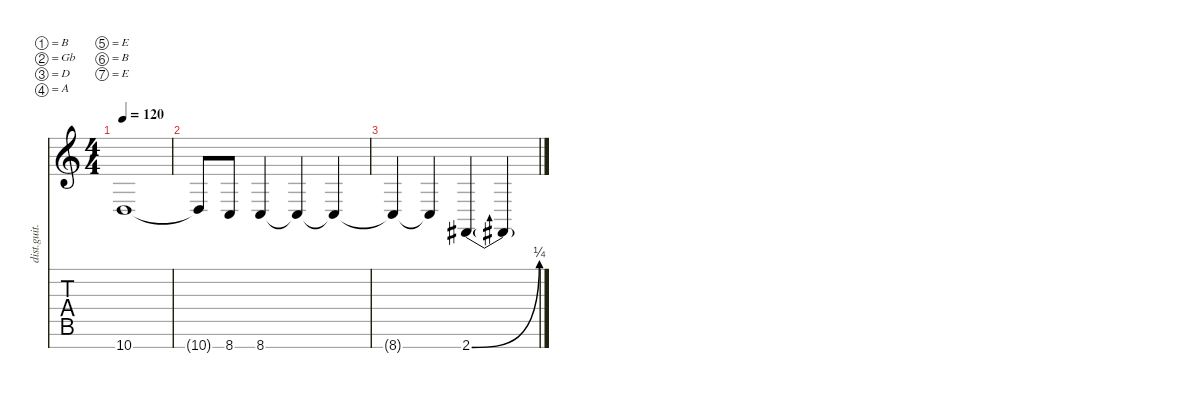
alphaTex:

\defaultSystemsLayout 4
\hideDynamics
\bracketExtendMode nobrackets
\otherSystemsTrackNameOrientation horizontal
\track ("Distortion Guitar" "dist.guit.") {instrument distortionguitar}
\staff {score tabs}
\tuning (B3 Gb3 D3 A2 E2 B1 E1)
\ts (4 4)
\tempo 120
\clef g2
\ks c
10.7{t}.1{dy mf beam Up} |
10.7{t}.8{beam Up} 8.7.8{beam Up} 8.7.4{beam Up} 8.7{t}.4{beam Up} 8.7{t}.4{beam Up} |
8.7{t}.4{beam Up} 8.7{t}.4{beam Up} 2.7{be (bend 0 0 15 1) acc #}.4{beam Up} 2.7{t acc #}.4{beam Up}
